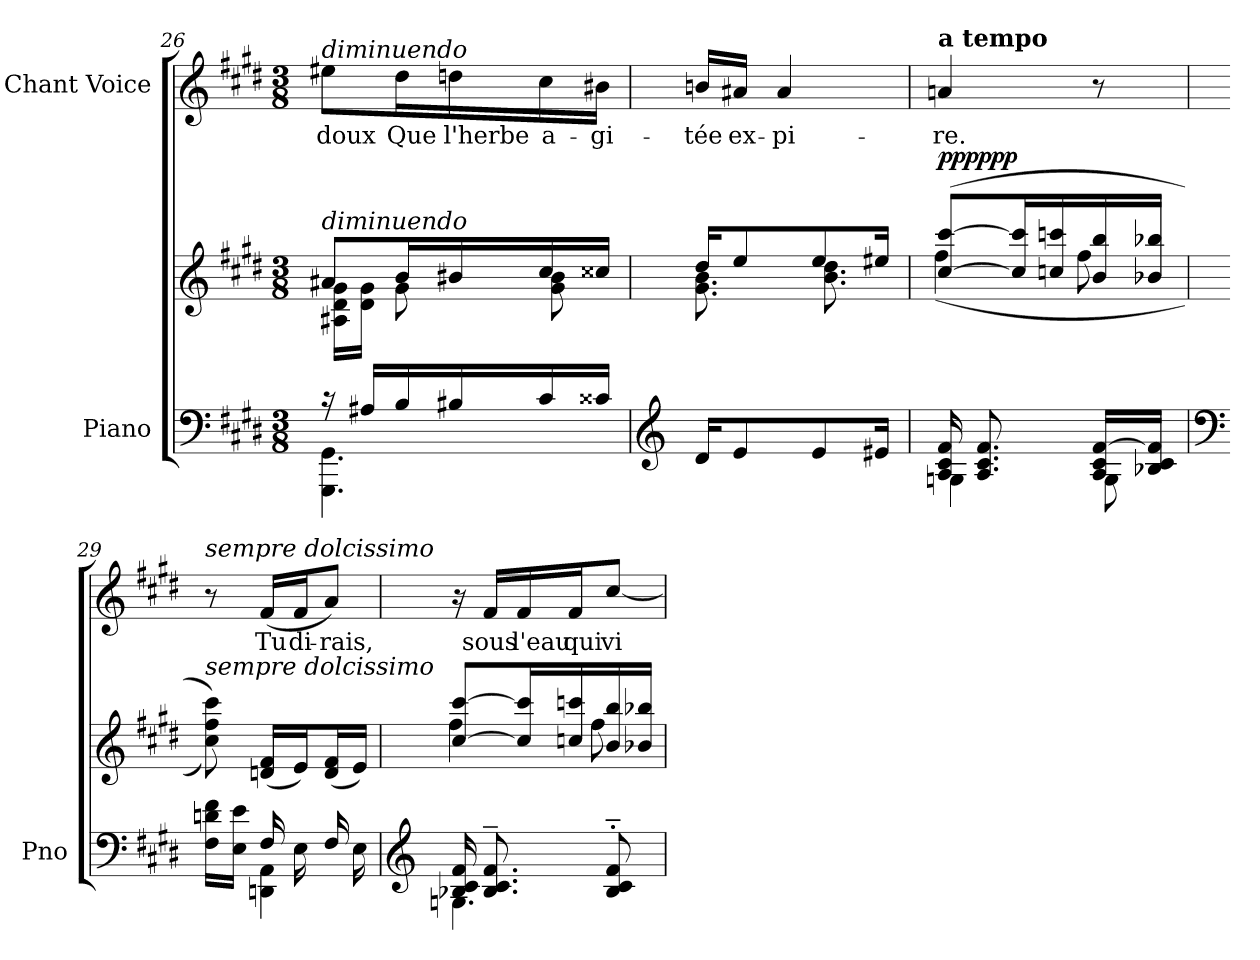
**kern	**kern	**dynam	**kern	**text
*part2	*part2	*part2	*part1	*part1
*staff3	*staff2	*staff2/3	*staff1	*staff1
*I"Piano	*	*	*I"Chant Voice	*
*I'Pno	*	*	*	*
*clefF4	*clefG2	*	*clefG2	*
*k[f#c#g#d#]	*k[f#c#g#d#]	*	*k[f#c#g#d#]	*
*M3/8	*M3/8	*	*M3/8	*
=26	=26	=26	=26	=26
*^	*^	*	*	*
!	!	!	!	!	!LO:TX:a:i:t=diminuendo	!
!	!	!LO:TX:a:i:t=diminuendo	!	!	!	!
16r	4.GGG#\ 4.GG#\	8a#X/L	16A#X\ 16d#\ 16g#\LL	.	8ee#X\L	doux
16A#X/LL	.	.	16d#\ 16g#\JJ	.	.	.
16B/	.	16b/L	8g#\	.	16dd#\L	Que
16B#X/	.	16b#X/	.	.	16ddn\	l'herbe
16c#/	.	16cc#/	8g#\ 8b#\	.	16cc#\	a-
16c##X/JJ	.	16cc##X/JJ	.	.	16b#X\JJ	-gi-
*v	*v	*	*	*	*	*
=27	=27	=27	=27	=27	=27
*clefG2	*	*	*	*	*
16d#/KL	16dd#/KL	8.g#\ 8.b\	.	16bn/LL	-tée
8e/	8ee/	.	.	16a#X/JJ	ex-
.	.	.	.	4a#/	-pi-
8e/	8ee/	8.b\ 8.dd#\	.	.	.
16e#X/Jk	16ee#X/Jk	.	.	.	.
=28	=28	=28	=28	=28	=28
*^	*	*	*	*	*
!	!	!	!	!	!LO:TX:a:B:t=a tempo	!
!	!	!	!	!LO:DY:b	!	!
!	!	!	!	!LO:DY:n=1:a	!	!
16A/ 16c#/ 16f#/	4Gn\	([<8cc#/ [8ccc#/L	(4ff#\	ppp ppp	4an/	-re.
8.A/ 8.c#/ 8.f#/	.	.	.	.	.	.
.	.	16cc#/] 16ccc#/]L	.	.	.	.
.	.	16ccn/ 16cccn/	.	.	.	.
16A/ 16c#/ [16f#/LL	8G\	16b/ 16bb/	8ff#\	.	8r	.
16B-X/ 16c#/ 16f#/]JJ	.	16b-X/ 16bb-X/JJ	.	.	.	.
*v	*v	*	*	*	*	*
*	*v	*v	*	*	*
=29	=29	=29	=29	=29
*clefF4	*	*	*	*
*^	*	*	*	*
*	*^	*	*	*	*
!	!	!	!	!	!LO:TX:i:t=sempre dolcissimo	!
!	!	!	!LO:TX:i:t=sempre dolcissimo	!	!	!
16F#\ 16dn\ 16f#\LL	8ryy	8ryy	8cc#\ 8ff#\ 8ccc#\))	.	8r	.
16E\ 16e\JJ	.	.	.	.	.	.
16F#/	4DDn\ 4AA\	16ryy	(>16dn/ 16f#/LL	.	(>16f#/LL	Tu
16E\	.	16ryy	16e/J)	.	16f#/J	di-
16F#/	.	16ryy	(>16d/ 16f#/L	.	8a/J)	-rais,
16E\	.	16ryy	16e/JJ)	.	.	.
*v	*v	*v	*	*	*	*
=30	=30	=30	=30	=30
*clefG2	*	*	*	*
*^	*^	*	*	*
16B-X/ 16c#/ 16f#/	4.Gn\	[<8cc#/ [8ccc#/L	4ff#\	.	16r	.
8.B-/~ 8.c#/~ 8.f#/~	.	.	.	.	16f#/LL	sous
.	.	16cc#/] 16ccc#/]L	.	.	16f#/	l'eau
.	.	16ccn/ 16cccn/	.	.	16f#/J	qui
8B-/'~ 8c#/'~ 8f#/'~	.	16b/ 16bb/	8ff#\	.	[8cc#/J	vi-
.	.	16b-X/ 16bb-X/JJ	.	.	.	.
*v	*v	*	*	*	*	*
*	*v	*v	*	*	*
=	=	=	=	=
*-	*-	*-	*-	*-
